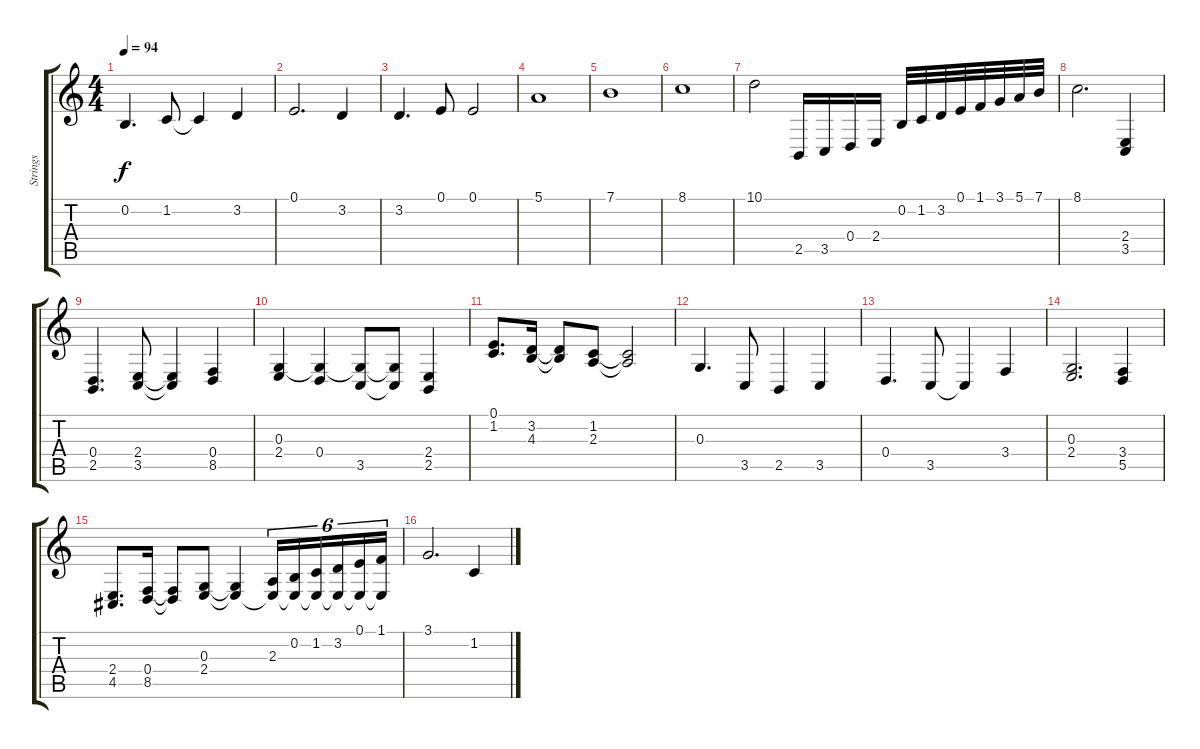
\track ("Strings" "Strings") {instrument drawbarorgan}
\staff {score tabs}
\tuning (E4 B3 G3 D3 A2 E2) {hide}
\ts (4 4)
\tempo 94
\clef g2
\ks c
0.2.4{d dy f} 1.2.8 1.2{t}.4 3.2.4 |
0.1.2{d} 3.2.4 |
3.2.4{d} 0.1.8 0.1.2 |
5.1.1 |
7.1.1 |
8.1.1 |
10.1.2 2.5.16 3.5.16 0.4.16 2.4.16 0.2.32 1.2.32 3.2.32 0.1.32 1.1.32 3.1.32 5.1.32 7.1.32 |
8.1.2{d} (2.4 3.5).4 |
(0.4 2.5).4{d} (2.4 3.5).8 (2.4{t} 3.5{t}).4 (0.4 8.5).4 |
(0.3 2.4).4 (0.3{t} 0.4).4 (0.3{t} 3.5).8 (0.3{t} 3.5{t}).8 (2.4 2.5).4 |
(0.1 1.2).8{d} (3.2 4.3).16 (3.2{t} 4.3{t}).8 (1.2 2.3).8 (1.2{t} 2.3{t}).2 |
0.3.4{d} 3.5.8 2.5.4 3.5.4 |
0.4.4{d} 3.5.8 3.5{t}.4 3.4.4 |
(0.3 2.4).2{d} (3.4 5.5).4 |
(2.4 4.5).8{d} (0.4 8.5).16 (0.4{t} 8.5{t}).8 (0.3 2.4).8 (0.3{t} 2.4{t}).4 (2.3 2.4{t}).16{tu (6 4)} (0.2 2.4{t}).16{tu (6 4)} (1.2 2.4{t}).16{tu (6 4)} (3.2 2.4{t}).16{tu (6 4)} (0.1 2.4{t}).16{tu (6 4)} (1.1 2.4{t}).16{tu (6 4)} |
3.1.2{d} 1.2.4
